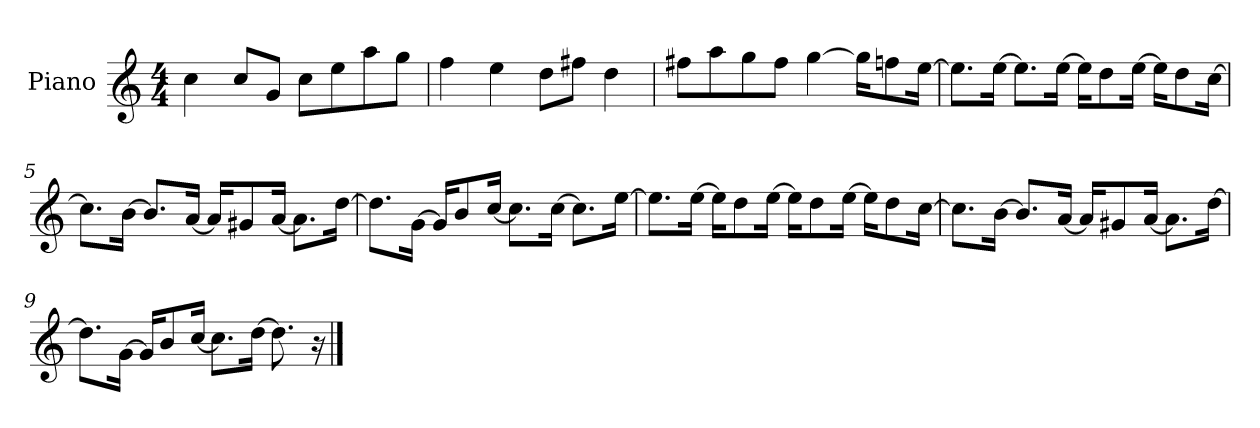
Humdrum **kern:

**kern
*part1
*staff1
*I"Piano
*I'P-no
*clefG2
*k[]
*M4/4
*MM90
=1
4cc\
8cc/L
8g/J
8cc\L
8ee\
8aa\
8gg\J
=2
4ff\
4ee\
8dd\L
8ff#X\J
4dd\
=3
8ff#X\L
8aa\
8gg\
8ff#\J
[4gg\
16gg\KL]
8ffn\
[16ee\Jk
=4
8.ee\L]
[16ee\Jk
8.ee\L]
[16ee\Jk
16ee\KL]
8dd\
[16ee\Jk
16ee\KL]
8dd\
[16cc\Jk
!!LO:LB:g=z
=5
8.cc\L]
[16b\Jk
8.b/L]
[16a/Jk
16a/KL]
8g#X/
[16a/Jk
8.a\L]
[16dd\Jk
=6
8.dd\L]
[16g\Jk
16g/KL]
8b/
[16cc/Jk
8.cc\L]
[16cc\Jk
8.cc\L]
[16ee\Jk
=7
8.ee\L]
[16ee\Jk
16ee\KL]
8dd\
[16ee\Jk
16ee\KL]
8dd\
[16ee\Jk
16ee\KL]
8dd\
[16cc\Jk
!!LO:LB:g=z
=8
8.cc\L]
[16b\Jk
8.b/L]
[16a/Jk
16a/KL]
8g#X/
[16a/Jk
8.a\L]
[16dd\Jk
=9
8.dd\L]
[16g\Jk
16g/KL]
8b/
[16cc/Jk
8.cc\L]
[16dd\Jk
8.dd\]
16r
==
*-
